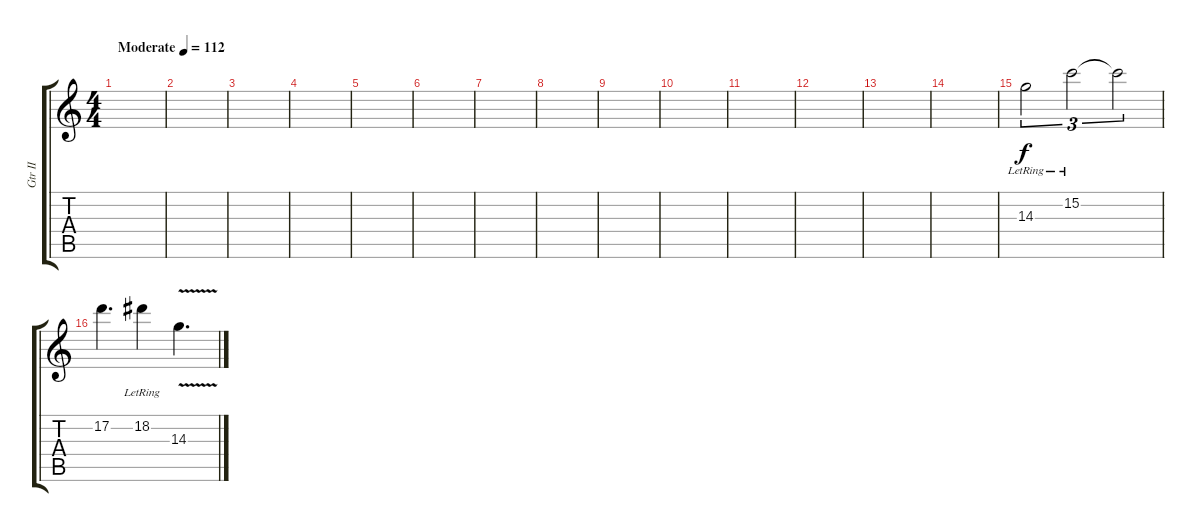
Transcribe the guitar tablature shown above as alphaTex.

\track ("Gtr II" "Gtr II") {instrument overdrivenguitar}
\staff {score tabs}
\tuning (D4 A3 F3 C3 G2 C2) {hide}
\ts (4 4)
\tempo (112 "Moderate")
\clef g2
\ks c
|
|
|
|
|
|
|
|
|
|
|
|
|
|
14.3{lr}.2{tu (3 2) volume 7 instrument electricguitarjazz} 15.2{lr}.2{tu (3 2)} 15.2{t}.2{tu (3 2)} |
17.2.4{d} 18.2{lr}.4 14.3{v}.4{d}
